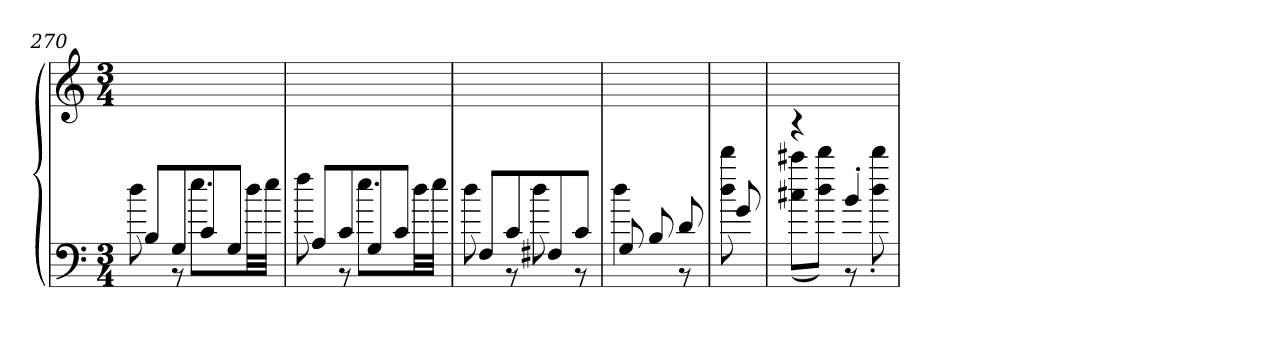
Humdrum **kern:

**kern	**kern
*part1	*part1
*staff2	*staff1
*clefF4	*clefG2
*k[]	*k[]
*M3/4	*M3/4
=270	=270
*^	*
8BL	8dd	2ryy
8G	8r	.
8c	8.eeL	.
8GJ	.	.
.	32ddLL	.
.	32eeJJJ	.
=271	=271	=271
8AL	8ff	2ryy
8c	8r	.
8G	8.eeL	.
8cJ	.	.
.	32ddLL	.
.	32eeJJJ	.
=272	=272	=272
8FL	8dd	2ryy
8c	8r	.
8F#X	8dd	.
8cJ	8r	.
=273	=273	=273
8G	4dd	4.ryy
8B	.	.
8d	8r	.
=	=	=
8g	8dd 8ddd	8ryy
=274	=274	=274
4r	(8cc#X 8ccc#XL	2ryy
.	8dd 8dddJ)	.
4b'	8r	.
.	8dd' 8ddd'	.
*v	*v	*
=	=
*-	*-
